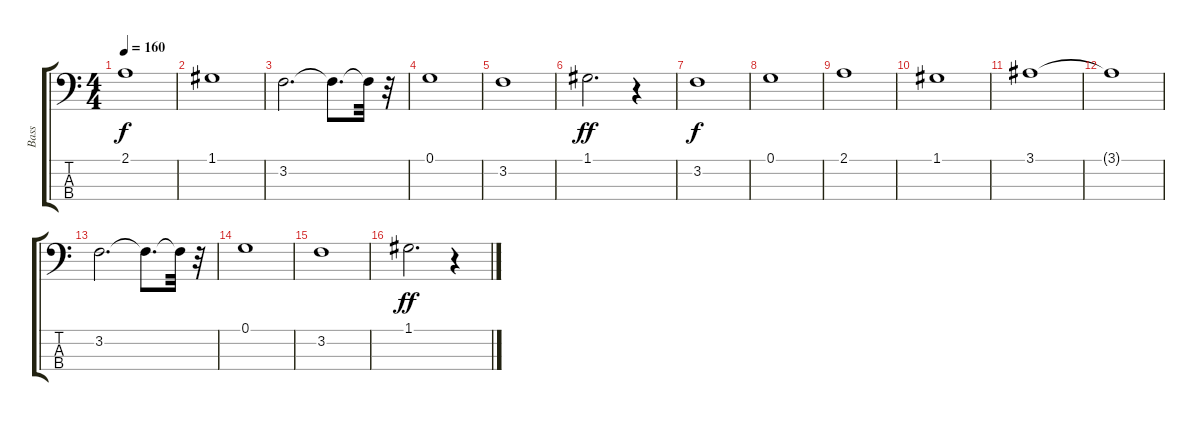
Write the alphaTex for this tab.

\track ("Bass" "Bass") {instrument electricbassfinger}
\staff {score tabs}
\tuning (G2 D2 A1 E1) {hide}
\ts (4 4)
\tempo 160
\clef f4
\ks c
2.1.1{dy f} |
1.1.1 |
3.2.2{d} 3.2{t}.8{d} 3.2{t}.32 r.32 |
0.1.1 |
3.2.1 |
1.1.2{d dy ff} r.4 |
3.2.1{dy f} |
0.1.1 |
2.1.1 |
1.1.1 |
3.1.1 |
3.1{t}.1 |
3.2.2{d} 3.2{t}.8{d} 3.2{t}.32 r.32 |
0.1.1 |
3.2.1 |
1.1.2{d dy ff} r.4
